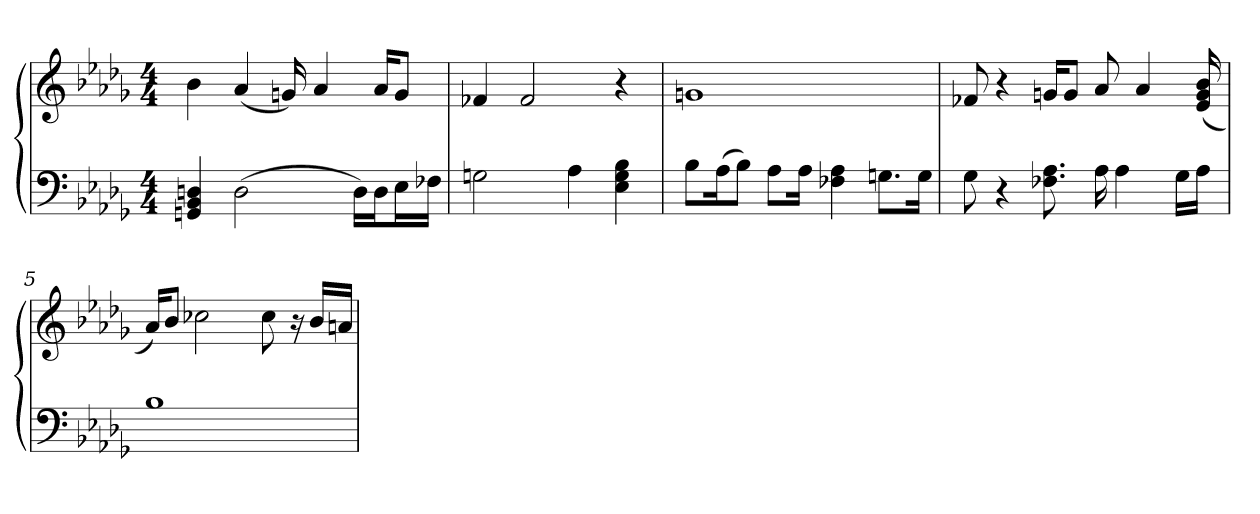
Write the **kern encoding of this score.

**kern	**kern
*part1	*part1
*staff2	*staff1
*clefF4	*clefG2
*k[b-e-a-d-g-]	*k[b-e-a-d-g-]
*M4/4	*M4/4
=1	=1
4GGn 4BB- 4Dn	4b-
(2D	(4a-
.	16gn)
.	4a-
16D\LL)	.
16D\J	16a-/KL
16E-\L	8g/J
16F-X\JJ	.
=2	=2
2Gn	4f-X
.	2f-
4A-	.
4E- 4G 4B-	4r
=3	=3
8B-\L	1gn
(16A-\K	.
8B-\J)	.
8A-\L	.
16A-\Jk	.
4F-X 4A-	.
8.Gn\L	.
16G\Jk	.
=4	=4
8G-	8f-X
4r	4r
8.F-X 8.A-	16gn/KL
.	8g/J
16A-	8a-
4A-	.
.	4a-
16G-\LL	.
16A-\JJ	(16e- 16g 16b-
=5	=5
1B-	16a-/KL)
.	8b-/J
.	2cc-X
.	8cc-
.	16r
.	16b-/LL
.	16an/JJ
=	=
*-	*-
